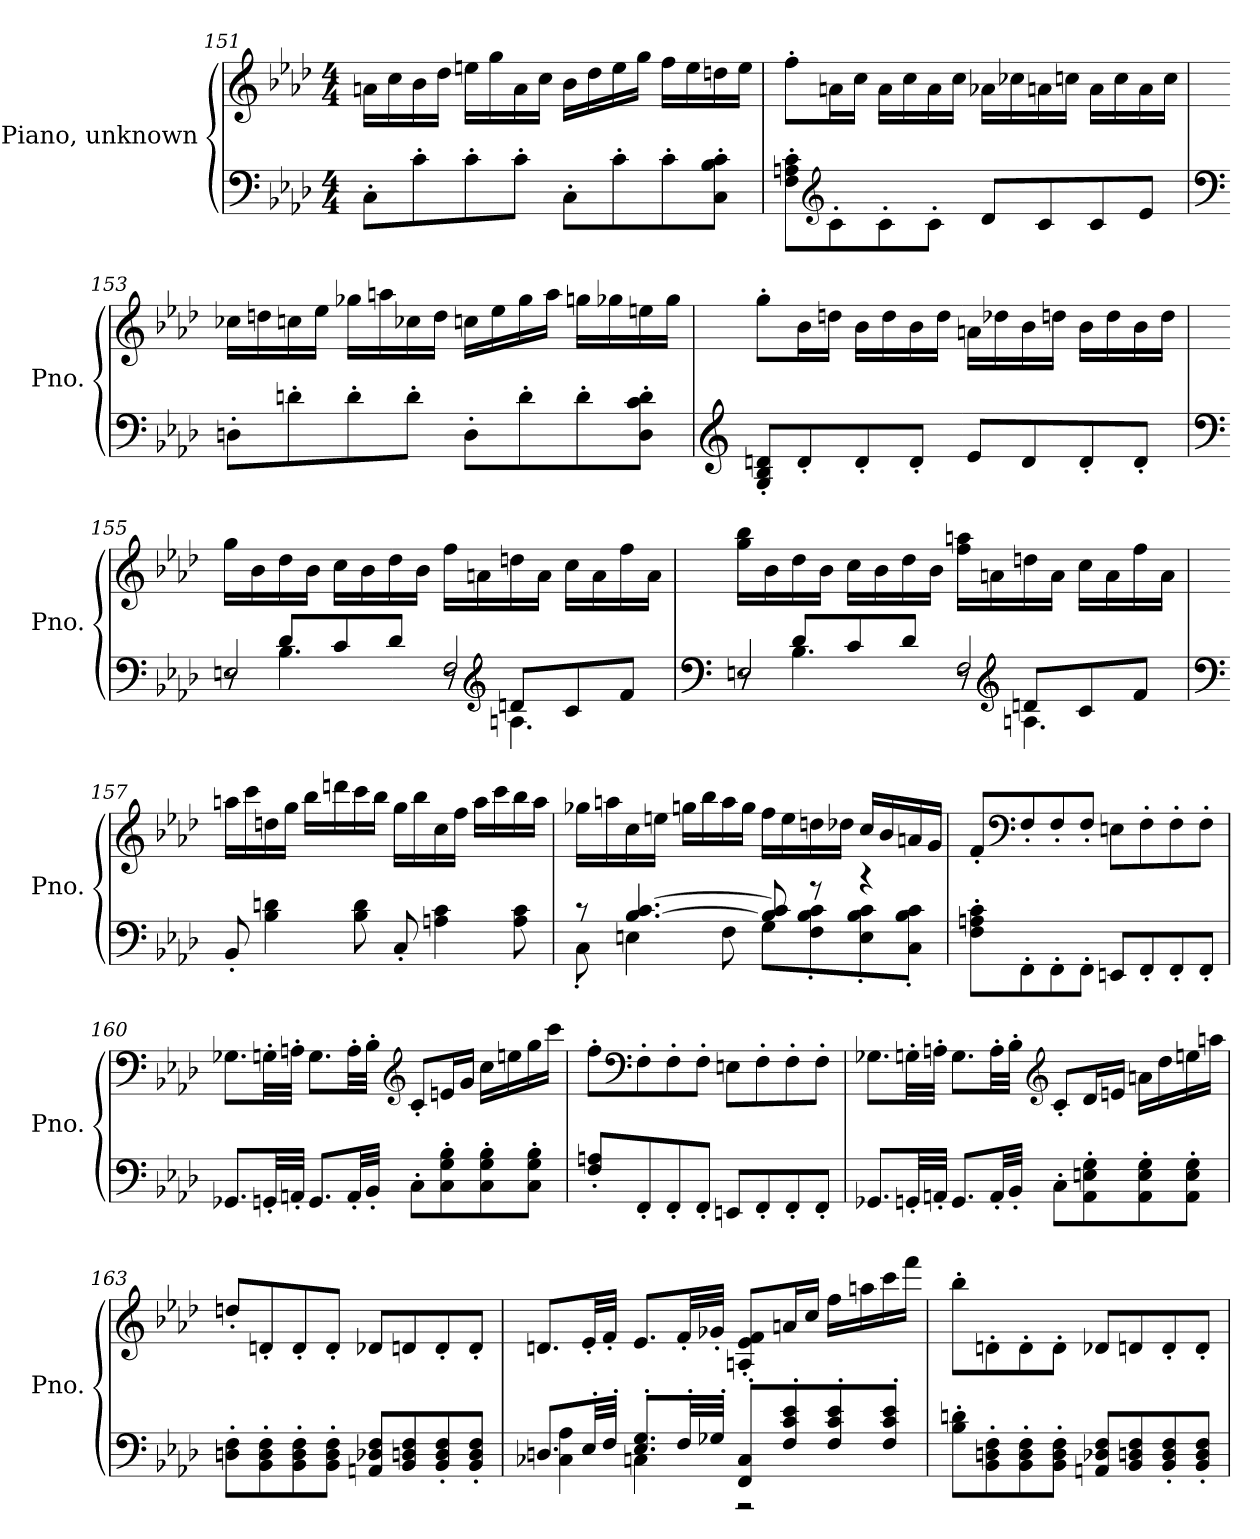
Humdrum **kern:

**kern	**kern
*part1	*part1
*staff2	*staff1
*I"Piano, unknown	*
*I'Pno.	*
!!LO:LB:g=z
*clefF4	*clefG2
*k[b-e-a-d-]	*k[b-e-a-d-]
*M4/4	*M4/4
=151	=151
8C'\L	16an\LL
.	16cc\
8c'\	16b-\
.	16dd-\JJ
8c'\	16een\LL
.	16gg\
8c'\J	16a\
.	16cc\JJ
8C'\L	16b-\LL
.	16dd-\
8c'\	16ee\
.	16gg\JJ
8c'\	16ff\LL
.	16ee\
8C\' 8B-\' 8c\'J	16ddn\
.	16ee\JJ
=152	=152
8F\' 8An\' 8c\'L	8ff'\L
*clefG2	*
8c'\	16an\L
.	16cc\JJ
8c'\	16a\LL
.	16cc\
8c'\J	16a\
.	16cc\JJ
8d-/L	16a-X\LL
.	16cc-X\
8c/	16an\
.	16ccn\JJ
8c/	16a\LL
.	16cc\
8e-/J	16a\
.	16cc\JJ
!!LO:LB:g=z
=153	=153
*clefF4	*
8Dn'\L	16cc-X\LL
.	16ddn\
8dn'\	16ccn\
.	16ee-\JJ
8d'\	16gg-X\LL
.	16aan\
8d'\J	16cc-X\
.	16dd\JJ
8D'\L	16ccn\LL
.	16ee-\
8d'\	16gg-\
.	16aa\JJ
8d'\	16ggn\LL
.	16gg-X\
8D\' 8c\' 8d\'J	16een\
.	16gg-\JJ
=154	=154
*clefG2	*
8G/' 8B-/' 8dn/'L	8gg'\L
8d'/	16b-\L
.	16ddn\JJ
8d'/	16b-\LL
.	16dd\
8d'/J	16b-\
.	16dd\JJ
8e-/L	16an\LL
.	16dd-X\
8d/	16b-\
.	16ddn\JJ
8d'/	16b-\LL
.	16dd\
8d'/J	16b-\
.	16dd\JJ
!!LO:LB:g=z
=155	=155
*clefF4	*
*^	*
*	*^	*
8r	8r	2En/	16gg\LL
.	.	.	16b-\
8d-/L	4.B-\	.	16dd-\
.	.	.	16b-\JJ
8c/	.	.	16cc\LL
.	.	.	16b-\
8d-/J	.	.	16dd-\
.	.	.	16b-\JJ
8r	8r	2F/	16ff\LL
.	.	.	16an\
*clefG2	*	*	*
8dn/L	4.An\	.	16ddn\
.	.	.	16a\JJ
8c/	.	.	16cc\LL
.	.	.	16a\
8f/J	.	.	16ff\
.	.	.	16a\JJ
=156	=156	=156	=156
*clefF4	*	*	*
8r	8r	2En/	16gg\ 16bb-\LL
.	.	.	16b-\
8d-/L	4.B-\	.	16dd-\
.	.	.	16b-\JJ
8c/	.	.	16cc\LL
.	.	.	16b-\
8d-/J	.	.	16dd-\
.	.	.	16b-\JJ
8r	8r	2F/	16ff\ 16aan\LL
.	.	.	16an\
*clefG2	*	*	*
8dn/L	4.An\	.	16ddn\
.	.	.	16a\JJ
8c/	.	.	16cc\LL
.	.	.	16a\
8f/J	.	.	16ff\
.	.	.	16a\JJ
*v	*v	*v	*
!!LO:PB:g=z
=157	=157
*clefF4	*
8BB-'/	16aan\LL
.	16ccc\
4B-\ 4dn\	16ddn\
.	16gg\JJ
.	16bb-\LL
.	16dddn\
8B-\ 8d\	16ccc\
.	16bb-\JJ
8C'/	16gg\LL
.	16bb-\
4An\ 4c\	16cc\
.	16ff\JJ
.	16aa\LL
.	16ccc\
8A\ 8c\	16bb-\
.	16aa\JJ
=158	=158
*^	*
8r	8C'\	16gg-X\LL
.	.	16aan\
[4.B-/ [4.c/	4En\	16cc\
.	.	16een\JJ
.	.	16ggn\LL
.	.	16bb-\
.	8F\	16aa\
.	.	16gg\JJ
8B-/] 8c/]	8G\L	16ff\LL
.	.	16ee\
8r	8F\' 8B-\' 8c\'	16ddn\
.	.	16dd-X\JJ
4r	8E\' 8B-\' 8c\'	16cc/LL
.	.	16b-/
.	8C\' 8B-\' 8c\'J	16an/
.	.	16g/JJ
*v	*v	*
!!LO:LB:g=z
=159	=159
8F\' 8An\' 8c\'L	8f'/L
*	*clefF4
8FF'\	8F'/
8FF'\	8F'/
8FF'\J	8F'/J
8EEn/L	8En\L
8FF'/	8F'\
8FF'/	8F'\
8FF'/J	8F'\J
=160	=160
8.GG-X/L	8.G-X\L
32GGn'/LL	32Gn'\LL
32AAn'/JJJ	32An'\JJJ
8.GG/L	8.G\L
32AA'/LL	32A'\LL
32BB-'/JJJ	32B-'\JJJ
*	*clefG2
8C'\L	8c'/L
8C\' 8G\' 8B-\'	16en/L
.	16g/JJ
8C\' 8G\' 8B-\'	16cc\LL
.	16een\
8C\' 8G\' 8B-\'J	16gg\
.	16ccc\JJ
=161	=161
8F/' 8An/'L	8ff'\L
*	*clefF4
8FF'/	8F'\
8FF'/	8F'\
8FF'/J	8F'\J
8EEn/L	8En\L
8FF'/	8F'\
8FF'/	8F'\
8FF'/J	8F'\J
!!LO:LB:g=z
=162	=162
8.GG-X/L	8.G-X\L
32GGn'/LL	32Gn'\LL
32AAn'/JJJ	32An'\JJJ
8.GG/L	8.G\L
32AA'/LL	32A'\LL
32BB-'/JJJ	32B-'\JJJ
*	*clefG2
8C'\L	8c'/L
8AA\' 8En\' 8G\'	16d-/L
.	16en/JJ
8AA\' 8E\' 8G\'	16an\LL
.	16dd-\
8AA\' 8E\' 8G\'J	16een\
.	16aan\JJ
=163	=163
8Dn\' 8F\'L	8ddn'/L
8BB-\' 8D\' 8F\'	8dn'/
8BB-\' 8D\' 8F\'	8d'/
8BB-\' 8D\' 8F\'J	8d'/J
8AAn/ 8D-X/ 8F/L	8d-X/L
8BB-/ 8Dn/ 8F/	8dn/
8BB-/' 8D/' 8F/'	8d'/
8BB-/' 8D/' 8F/'J	8d'/J
!!LO:LB:g=z
=164	=164
*^	*
8.Dn/L	4C-X\ 4A-\	8.dn/L
32E-'/LL	.	32e-'/LL
32F'/JJJ	.	32f'/JJJ
8.E-/' 8.G/'L	4Cn\	8.e-/L
32F'/LL	.	32f'/LL
32G-X'/JJJ	.	32g-X'/JJJ
8FF/' 8C/'L	2r	8An/' 8e-/' 8f/'L
8F/' 8c/' 8e-/'	.	16an/L
.	.	16cc/JJ
8F/' 8c/' 8e-/'	.	16ff\LL
.	.	16aan\
8F/' 8c/' 8e-/'J	.	16ccc\
.	.	16fff\JJ
*v	*v	*
=165	=165
8B-\' 8dn\'L	8bb-'\L
8BB-\' 8Dn\' 8F\'	8dn'\
8BB-\' 8D\' 8F\'	8d'\
8BB-\' 8D\' 8F\'J	8d'\J
8AAn/ 8D-X/ 8F/L	8d-X/L
8BB-/ 8Dn/ 8F/	8dn/
8BB-/' 8D/' 8F/'	8d'/
8BB-/' 8D/' 8F/'J	8d'/J
=	=
*-	*-
